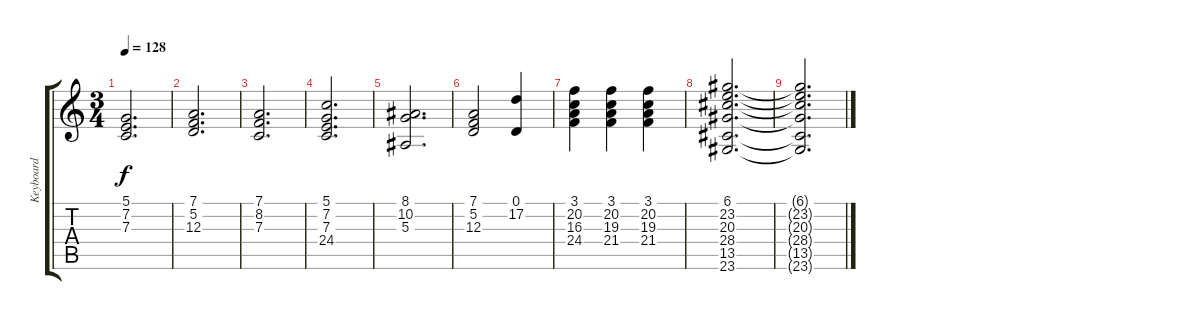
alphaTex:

\track ("Keyboard" "Keyboard") {instrument pad2warm}
\staff {score tabs}
\tuning (D4 A3 F3 C3 G2 D2) {hide}
\ts (3 4)
\tempo 128
\clef g2
\ks c
(5.1{t} 7.2{t} 7.3{t}).2{d dy f} |
(7.1 5.2 12.3).2{d} |
(7.1 8.2 7.3).2{d} |
(5.1 7.2 7.3 24.4).2{d} |
(8.1 10.2 5.3).2{d} |
(7.1 5.2 12.3).2 (0.1 17.2).4 |
(3.1 20.2 16.3 24.4).4 (3.1 20.2 19.3 21.4).4 (3.1 20.2 19.3 21.4).4 |
(6.1 23.2 20.3 28.4 13.5 23.6).2{d} |
(6.1{t} 23.2{t} 20.3{t} 28.4{t} 13.5{t} 23.6{t}).2{d}
